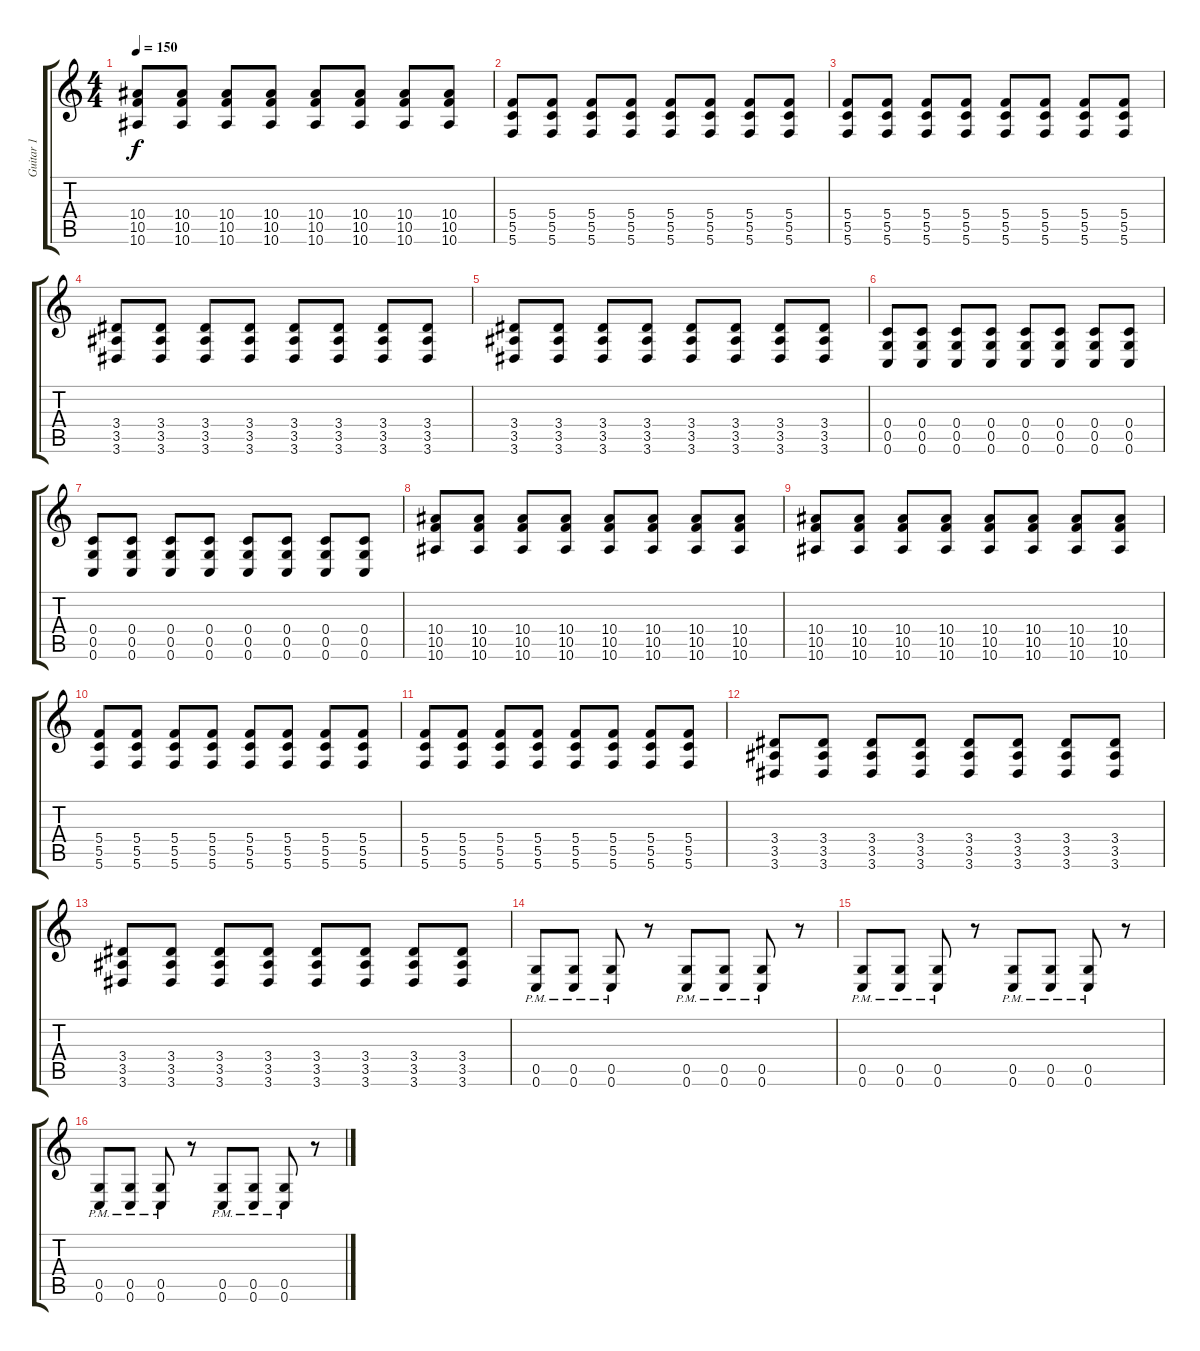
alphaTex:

\track ("Guitar 1" "Guitar 1") {instrument distortionguitar}
\staff {score tabs}
\tuning (D4 A3 F3 C3 G2 C2) {hide}
\ts (4 4)
\tempo 150
\clef g2
\ks c
(10.4 10.5 10.6).8{dy f} (10.4 10.5 10.6).8 (10.4 10.5 10.6).8 (10.4 10.5 10.6).8 (10.4 10.5 10.6).8 (10.4 10.5 10.6).8 (10.4 10.5 10.6).8 (10.4 10.5 10.6).8 |
(5.4 5.5 5.6).8 (5.4 5.5 5.6).8 (5.4 5.5 5.6).8 (5.4 5.5 5.6).8 (5.4 5.5 5.6).8 (5.4 5.5 5.6).8 (5.4 5.5 5.6).8 (5.4 5.5 5.6).8 |
(5.4 5.5 5.6).8 (5.4 5.5 5.6).8 (5.4 5.5 5.6).8 (5.4 5.5 5.6).8 (5.4 5.5 5.6).8 (5.4 5.5 5.6).8 (5.4 5.5 5.6).8 (5.4 5.5 5.6).8 |
(3.4 3.5 3.6).8 (3.4 3.5 3.6).8 (3.4 3.5 3.6).8 (3.4 3.5 3.6).8 (3.4 3.5 3.6).8 (3.4 3.5 3.6).8 (3.4 3.5 3.6).8 (3.4 3.5 3.6).8 |
(3.4 3.5 3.6).8 (3.4 3.5 3.6).8 (3.4 3.5 3.6).8 (3.4 3.5 3.6).8 (3.4 3.5 3.6).8 (3.4 3.5 3.6).8 (3.4 3.5 3.6).8 (3.4 3.5 3.6).8 |
(0.4 0.5 0.6).8 (0.4 0.5 0.6).8 (0.4 0.5 0.6).8 (0.4 0.5 0.6).8 (0.4 0.5 0.6).8 (0.4 0.5 0.6).8 (0.4 0.5 0.6).8 (0.4 0.5 0.6).8 |
(0.4 0.5 0.6).8 (0.4 0.5 0.6).8 (0.4 0.5 0.6).8 (0.4 0.5 0.6).8 (0.4 0.5 0.6).8 (0.4 0.5 0.6).8 (0.4 0.5 0.6).8 (0.4 0.5 0.6).8 |
(10.4 10.5 10.6).8 (10.4 10.5 10.6).8 (10.4 10.5 10.6).8 (10.4 10.5 10.6).8 (10.4 10.5 10.6).8 (10.4 10.5 10.6).8 (10.4 10.5 10.6).8 (10.4 10.5 10.6).8 |
(10.4 10.5 10.6).8 (10.4 10.5 10.6).8 (10.4 10.5 10.6).8 (10.4 10.5 10.6).8 (10.4 10.5 10.6).8 (10.4 10.5 10.6).8 (10.4 10.5 10.6).8 (10.4 10.5 10.6).8 |
(5.4 5.5 5.6).8 (5.4 5.5 5.6).8 (5.4 5.5 5.6).8 (5.4 5.5 5.6).8 (5.4 5.5 5.6).8 (5.4 5.5 5.6).8 (5.4 5.5 5.6).8 (5.4 5.5 5.6).8 |
(5.4 5.5 5.6).8 (5.4 5.5 5.6).8 (5.4 5.5 5.6).8 (5.4 5.5 5.6).8 (5.4 5.5 5.6).8 (5.4 5.5 5.6).8 (5.4 5.5 5.6).8 (5.4 5.5 5.6).8 |
(3.4 3.5 3.6).8 (3.4 3.5 3.6).8 (3.4 3.5 3.6).8 (3.4 3.5 3.6).8 (3.4 3.5 3.6).8 (3.4 3.5 3.6).8 (3.4 3.5 3.6).8 (3.4 3.5 3.6).8 |
(3.4 3.5 3.6).8 (3.4 3.5 3.6).8 (3.4 3.5 3.6).8 (3.4 3.5 3.6).8 (3.4 3.5 3.6).8 (3.4 3.5 3.6).8 (3.4 3.5 3.6).8 (3.4 3.5 3.6).8 |
(0.5{pm} 0.6{pm}).8 (0.5{pm} 0.6{pm}).8 (0.5{pm} 0.6{pm}).8 r.8 (0.5{pm} 0.6{pm}).8 (0.5{pm} 0.6{pm}).8 (0.5{pm} 0.6{pm}).8 r.8 |
(0.5{pm} 0.6{pm}).8 (0.5{pm} 0.6{pm}).8 (0.5{pm} 0.6{pm}).8 r.8 (0.5{pm} 0.6{pm}).8 (0.5{pm} 0.6{pm}).8 (0.5{pm} 0.6{pm}).8 r.8 |
(0.5{pm} 0.6{pm}).8 (0.5{pm} 0.6{pm}).8 (0.5{pm} 0.6{pm}).8 r.8 (0.5{pm} 0.6{pm}).8 (0.5{pm} 0.6{pm}).8 (0.5{pm} 0.6{pm}).8 r.8
